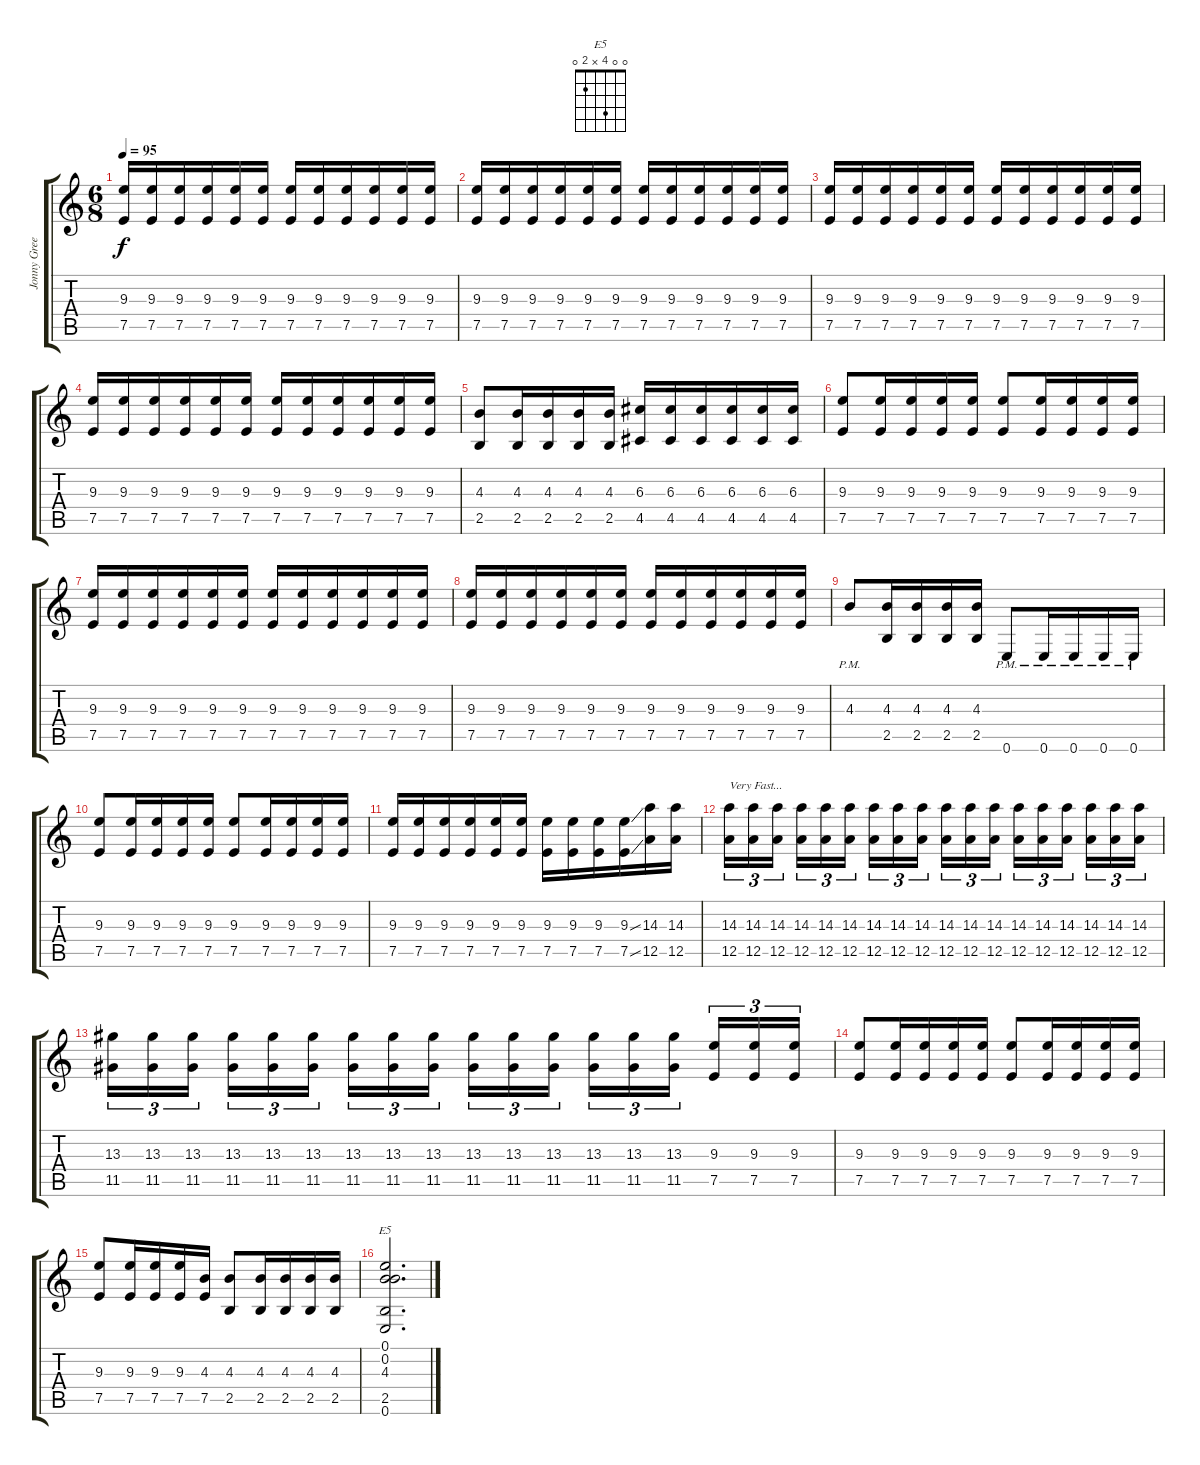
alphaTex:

\track ("Jonny Greenwood (Guitar 1)" "Jonny Gree") {instrument distortionguitar}
\staff {score tabs}
\tuning (E4 B3 G3 D3 A2 E2) {hide}
\chord ("E5" 0 0 4 x 2 0)
\ts (6 8)
\tempo 95
\clef g2
\ks c
(9.3 7.5).16{dy f} (9.3 7.5).16 (9.3 7.5).16 (9.3 7.5).16 (9.3 7.5).16 (9.3 7.5).16 (9.3 7.5).16 (9.3 7.5).16 (9.3 7.5).16 (9.3 7.5).16 (9.3 7.5).16 (9.3 7.5).16 |
(9.3 7.5).16 (9.3 7.5).16 (9.3 7.5).16 (9.3 7.5).16 (9.3 7.5).16 (9.3 7.5).16 (9.3 7.5).16 (9.3 7.5).16 (9.3 7.5).16 (9.3 7.5).16 (9.3 7.5).16 (9.3 7.5).16 |
(9.3 7.5).16 (9.3 7.5).16 (9.3 7.5).16 (9.3 7.5).16 (9.3 7.5).16 (9.3 7.5).16 (9.3 7.5).16 (9.3 7.5).16 (9.3 7.5).16 (9.3 7.5).16 (9.3 7.5).16 (9.3 7.5).16 |
(9.3 7.5).16 (9.3 7.5).16 (9.3 7.5).16 (9.3 7.5).16 (9.3 7.5).16 (9.3 7.5).16 (9.3 7.5).16 (9.3 7.5).16 (9.3 7.5).16 (9.3 7.5).16 (9.3 7.5).16 (9.3 7.5).16 |
(4.3 2.5).8 (4.3 2.5).16 (4.3 2.5).16 (4.3 2.5).16 (4.3 2.5).16 (6.3 4.5).16 (6.3 4.5).16 (6.3 4.5).16 (6.3 4.5).16 (6.3 4.5).16 (6.3 4.5).16 |
(9.3 7.5).8 (9.3 7.5).16 (9.3 7.5).16 (9.3 7.5).16 (9.3 7.5).16 (9.3 7.5).8 (9.3 7.5).16 (9.3 7.5).16 (9.3 7.5).16 (9.3 7.5).16 |
(9.3 7.5).16 (9.3 7.5).16 (9.3 7.5).16 (9.3 7.5).16 (9.3 7.5).16 (9.3 7.5).16 (9.3 7.5).16 (9.3 7.5).16 (9.3 7.5).16 (9.3 7.5).16 (9.3 7.5).16 (9.3 7.5).16 |
(9.3 7.5).16 (9.3 7.5).16 (9.3 7.5).16 (9.3 7.5).16 (9.3 7.5).16 (9.3 7.5).16 (9.3 7.5).16 (9.3 7.5).16 (9.3 7.5).16 (9.3 7.5).16 (9.3 7.5).16 (9.3 7.5).16 |
4.3{pm}.8 (4.3 2.5).16 (4.3 2.5).16 (4.3 2.5).16 (4.3 2.5).16 0.6{pm}.8 0.6{pm}.16 0.6{pm}.16 0.6{pm}.16 0.6{pm}.16 |
(9.3 7.5).8 (9.3 7.5).16 (9.3 7.5).16 (9.3 7.5).16 (9.3 7.5).16 (9.3 7.5).8 (9.3 7.5).16 (9.3 7.5).16 (9.3 7.5).16 (9.3 7.5).16 |
(9.3 7.5).16 (9.3 7.5).16 (9.3 7.5).16 (9.3 7.5).16 (9.3 7.5).16 (9.3 7.5).16 (9.3 7.5).16 (9.3 7.5).16 (9.3 7.5).16 (9.3{ss} 7.5{ss}).16 (14.3 12.5).16 (14.3 12.5).16 |
(14.3 12.5).16{tu (3 2) txt "Very Fast..."} (14.3 12.5).16{tu (3 2)} (14.3 12.5).16{tu (3 2) beam splitsecondary} (14.3 12.5).16{tu (3 2)} (14.3 12.5).16{tu (3 2)} (14.3 12.5).16{tu (3 2) beam splitsecondary} (14.3 12.5).16{tu (3 2)} (14.3 12.5).16{tu (3 2)} (14.3 12.5).16{tu (3 2)} (14.3 12.5).16{tu (3 2)} (14.3 12.5).16{tu (3 2)} (14.3 12.5).16{tu (3 2) beam splitsecondary} (14.3 12.5).16{tu (3 2)} (14.3 12.5).16{tu (3 2)} (14.3 12.5).16{tu (3 2) beam splitsecondary} (14.3 12.5).16{tu (3 2)} (14.3 12.5).16{tu (3 2)} (14.3 12.5).16{tu (3 2)} |
(13.3 11.5).16{tu (3 2)} (13.3 11.5).16{tu (3 2)} (13.3 11.5).16{tu (3 2) beam splitsecondary} (13.3 11.5).16{tu (3 2)} (13.3 11.5).16{tu (3 2)} (13.3 11.5).16{tu (3 2) beam splitsecondary} (13.3 11.5).16{tu (3 2)} (13.3 11.5).16{tu (3 2)} (13.3 11.5).16{tu (3 2)} (13.3 11.5).16{tu (3 2)} (13.3 11.5).16{tu (3 2)} (13.3 11.5).16{tu (3 2) beam splitsecondary} (13.3 11.5).16{tu (3 2)} (13.3 11.5).16{tu (3 2)} (13.3 11.5).16{tu (3 2) beam splitsecondary} (9.3 7.5).16{tu (3 2)} (9.3 7.5).16{tu (3 2)} (9.3 7.5).16{tu (3 2)} |
(9.3 7.5).8 (9.3 7.5).16 (9.3 7.5).16 (9.3 7.5).16 (9.3 7.5).16 (9.3 7.5).8 (9.3 7.5).16 (9.3 7.5).16 (9.3 7.5).16 (9.3 7.5).16 |
(9.3 7.5).8 (9.3 7.5).16 (9.3 7.5).16 (9.3 7.5).16 (4.3 7.5).16 (4.3 2.5).8 (4.3 2.5).16 (4.3 2.5).16 (4.3 2.5).16 (4.3 2.5).16 |
(0.1 0.2 4.3 2.5 0.6).2{d ch "E5"}
